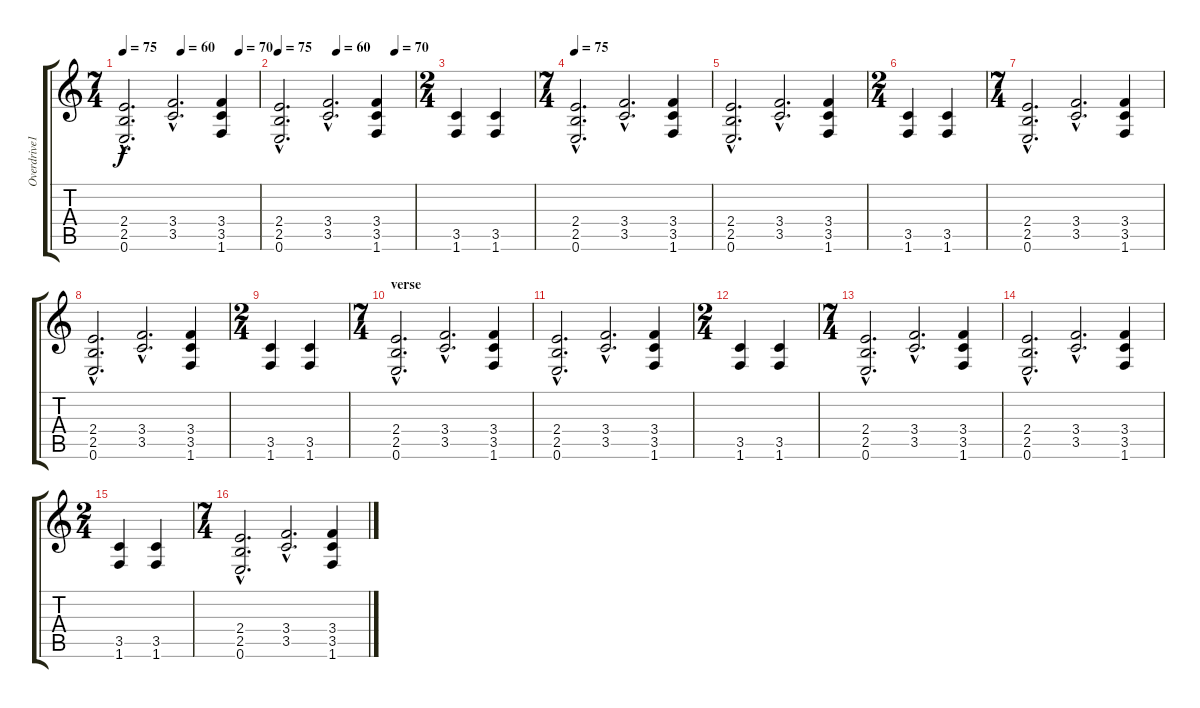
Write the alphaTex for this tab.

\track ("Overdrive1" "Overdrive1") {instrument overdrivenguitar}
\staff {score tabs}
\tuning (E4 B3 G3 D3 A2 E2) {hide}
\ts (7 4)
\tempo 75
\tempo (60 0.42857142857142855)
\tempo (70 0.8571428571428571)
\clef g2
\ks c
(2.4{hac} 2.5{hac} 0.6{hac}).2{d dy f} (3.4{hac} 3.5{hac}).2{d} (3.4 3.5 1.6).4 |
\tempo 75
\tempo (60 0.42857142857142855)
\tempo (70 0.8571428571428571)
(2.4{hac} 2.5{hac} 0.6{hac}).2{d} (3.4{hac} 3.5{hac}).2{d} (3.4 3.5 1.6).4 |
\ts (2 4)
(3.5 1.6).4 (3.5 1.6).4 |
\ts (7 4)
\tempo 75
(2.4{hac} 2.5{hac} 0.6{hac}).2{d} (3.4{hac} 3.5{hac}).2{d} (3.4 3.5 1.6).4 |
(2.4{hac} 2.5{hac} 0.6{hac}).2{d} (3.4{hac} 3.5{hac}).2{d} (3.4 3.5 1.6).4 |
\ts (2 4)
(3.5 1.6).4 (3.5 1.6).4 |
\ts (7 4)
(2.4{hac} 2.5{hac} 0.6{hac}).2{d} (3.4{hac} 3.5{hac}).2{d} (3.4 3.5 1.6).4 |
(2.4{hac} 2.5{hac} 0.6{hac}).2{d} (3.4{hac} 3.5{hac}).2{d} (3.4 3.5 1.6).4 |
\ts (2 4)
(3.5 1.6).4 (3.5 1.6).4 |
\ts (7 4)
\section ("" "verse")
(2.4{hac} 2.5{hac} 0.6{hac}).2{d} (3.4{hac} 3.5{hac}).2{d} (3.4 3.5 1.6).4 |
(2.4{hac} 2.5{hac} 0.6{hac}).2{d} (3.4{hac} 3.5{hac}).2{d} (3.4 3.5 1.6).4 |
\ts (2 4)
(3.5 1.6).4 (3.5 1.6).4 |
\ts (7 4)
(2.4{hac} 2.5{hac} 0.6{hac}).2{d} (3.4{hac} 3.5{hac}).2{d} (3.4 3.5 1.6).4 |
(2.4{hac} 2.5{hac} 0.6{hac}).2{d} (3.4{hac} 3.5{hac}).2{d} (3.4 3.5 1.6).4 |
\ts (2 4)
(3.5 1.6).4 (3.5 1.6).4 |
\ts (7 4)
(2.4{hac} 2.5{hac} 0.6{hac}).2{d} (3.4{hac} 3.5{hac}).2{d} (3.4 3.5 1.6).4
